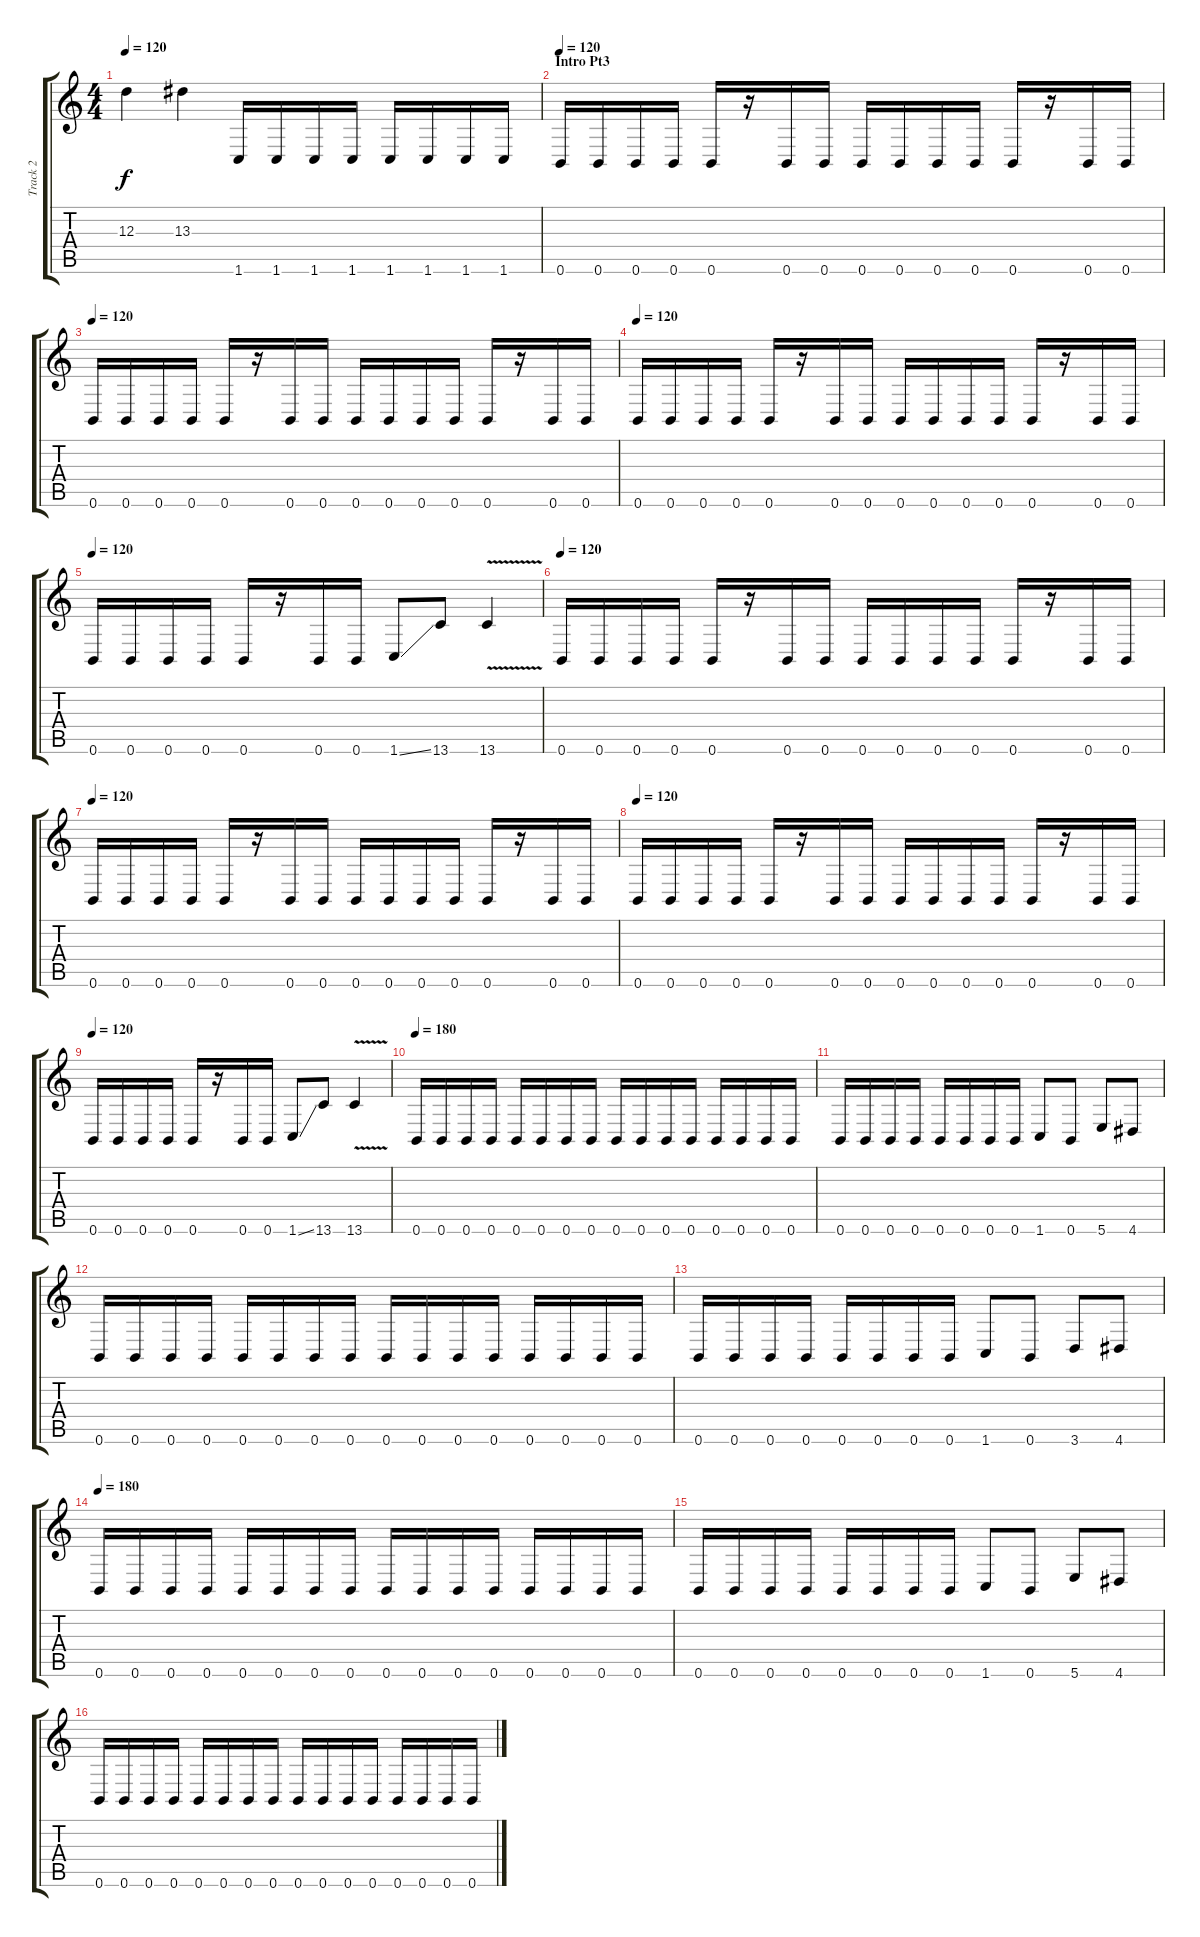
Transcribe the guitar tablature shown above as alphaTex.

\track ("Track 2" "Track 2") {instrument overdrivenguitar}
\staff {score tabs}
\tuning (B3 Gb3 D3 A2 E2 B1) {hide}
\ts (4 4)
\tempo 120
\clef g2
\ks c
12.3.4{dy f} 13.3.4 1.6.16 1.6.16 1.6.16 1.6.16 1.6.16 1.6.16 1.6.16 1.6.16 |
\section ("" "Intro Pt3")
\tempo 120
0.6.16 0.6.16 0.6.16 0.6.16 0.6.16 r.16 0.6.16 0.6.16 0.6.16 0.6.16 0.6.16 0.6.16 0.6.16 r.16 0.6.16 0.6.16 |
\tempo 120
0.6.16 0.6.16 0.6.16 0.6.16 0.6.16 r.16 0.6.16 0.6.16 0.6.16 0.6.16 0.6.16 0.6.16 0.6.16 r.16 0.6.16 0.6.16 |
\tempo 120
0.6.16 0.6.16 0.6.16 0.6.16 0.6.16 r.16 0.6.16 0.6.16 0.6.16 0.6.16 0.6.16 0.6.16 0.6.16 r.16 0.6.16 0.6.16 |
\tempo 120
0.6.16 0.6.16 0.6.16 0.6.16 0.6.16 r.16 0.6.16 0.6.16 1.6{ss}.8 13.6.8 13.6{v}.4 |
\tempo 120
0.6.16 0.6.16 0.6.16 0.6.16 0.6.16 r.16 0.6.16 0.6.16 0.6.16 0.6.16 0.6.16 0.6.16 0.6.16 r.16 0.6.16 0.6.16 |
\tempo 120
0.6.16 0.6.16 0.6.16 0.6.16 0.6.16 r.16 0.6.16 0.6.16 0.6.16 0.6.16 0.6.16 0.6.16 0.6.16 r.16 0.6.16 0.6.16 |
\tempo 120
0.6.16 0.6.16 0.6.16 0.6.16 0.6.16 r.16 0.6.16 0.6.16 0.6.16 0.6.16 0.6.16 0.6.16 0.6.16 r.16 0.6.16 0.6.16 |
\tempo 120
0.6.16 0.6.16 0.6.16 0.6.16 0.6.16 r.16 0.6.16 0.6.16 1.6{ss}.8 13.6.8 13.6{v}.4 |
\tempo 180
0.6.16 0.6.16 0.6.16 0.6.16 0.6.16 0.6.16 0.6.16 0.6.16 0.6.16 0.6.16 0.6.16 0.6.16 0.6.16 0.6.16 0.6.16 0.6.16 |
0.6.16 0.6.16 0.6.16 0.6.16 0.6.16 0.6.16 0.6.16 0.6.16 1.6.8 0.6.8 5.6.8 4.6.8 |
0.6.16 0.6.16 0.6.16 0.6.16 0.6.16 0.6.16 0.6.16 0.6.16 0.6.16 0.6.16 0.6.16 0.6.16 0.6.16 0.6.16 0.6.16 0.6.16 |
0.6.16 0.6.16 0.6.16 0.6.16 0.6.16 0.6.16 0.6.16 0.6.16 1.6.8 0.6.8 3.6.8 4.6.8 |
\tempo 180
0.6.16 0.6.16 0.6.16 0.6.16 0.6.16 0.6.16 0.6.16 0.6.16 0.6.16 0.6.16 0.6.16 0.6.16 0.6.16 0.6.16 0.6.16 0.6.16 |
0.6.16 0.6.16 0.6.16 0.6.16 0.6.16 0.6.16 0.6.16 0.6.16 1.6.8 0.6.8 5.6.8 4.6.8 |
0.6.16 0.6.16 0.6.16 0.6.16 0.6.16 0.6.16 0.6.16 0.6.16 0.6.16 0.6.16 0.6.16 0.6.16 0.6.16 0.6.16 0.6.16 0.6.16
